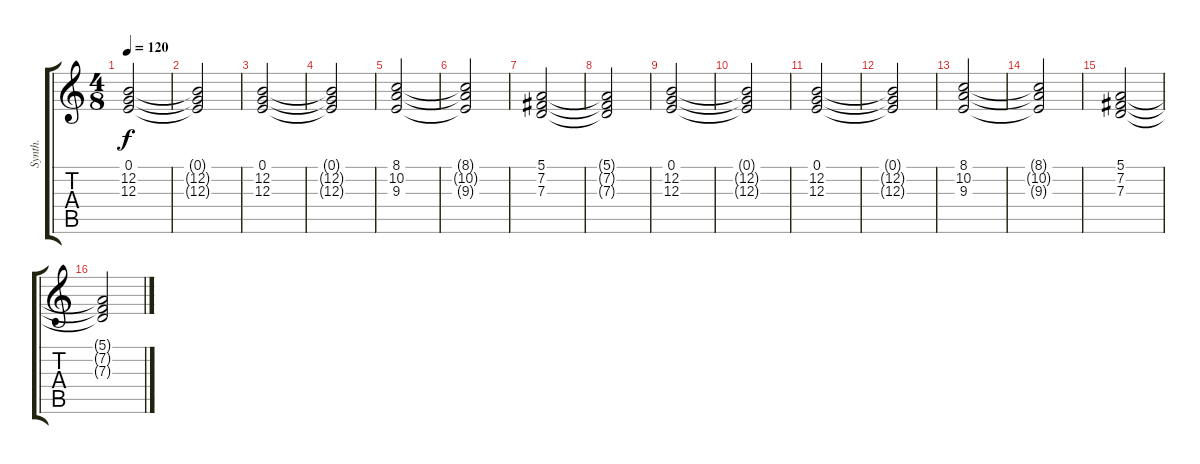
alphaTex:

\track ("Synth." "Synth.") {instrument stringensemble2}
\staff {score tabs}
\tuning (E4 B3 G3 D3 A2 E2) {hide}
\ts (4 8)
\tempo 120
\clef g2
\ks c
(0.1 12.2 12.3).2{dy f} |
(0.1{t} 12.2{t} 12.3{t}).2 |
(0.1 12.2 12.3).2 |
(0.1{t} 12.2{t} 12.3{t}).2 |
(8.1 10.2 9.3).2 |
(8.1{t} 10.2{t} 9.3{t}).2 |
(5.1 7.2 7.3).2 |
(5.1{t} 7.2{t} 7.3{t}).2 |
(0.1 12.2 12.3).2 |
(0.1{t} 12.2{t} 12.3{t}).2 |
(0.1 12.2 12.3).2 |
(0.1{t} 12.2{t} 12.3{t}).2 |
(8.1 10.2 9.3).2 |
(8.1{t} 10.2{t} 9.3{t}).2 |
(5.1 7.2 7.3).2 |
(5.1{t} 7.2{t} 7.3{t}).2
